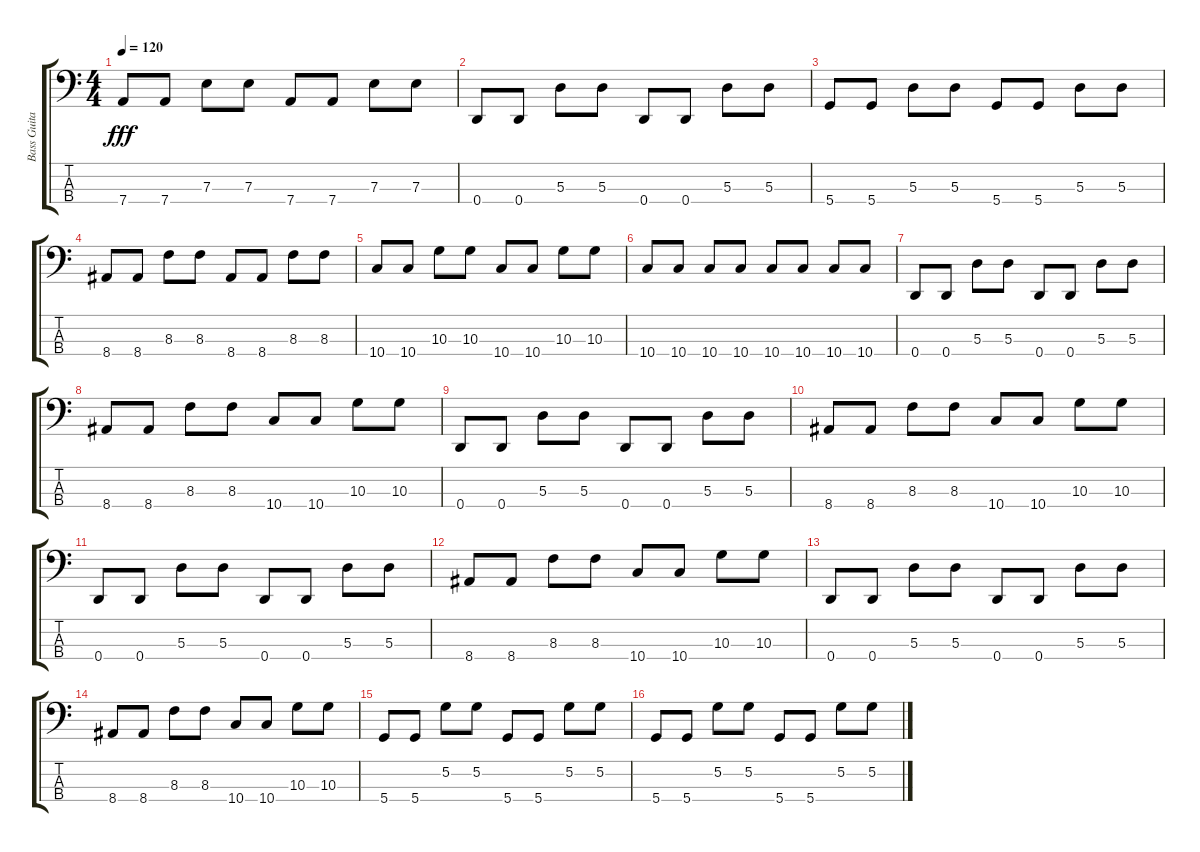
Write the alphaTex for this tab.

\track ("Bass Guitar - Adam" "Bass Guita") {instrument electricbassfinger}
\staff {score tabs}
\tuning (G2 D2 A1 D1) {hide}
\ts (4 4)
\tempo 120
\clef f4
\ks c
7.4.8{dy fff} 7.4.8 7.3.8 7.3.8 7.4.8 7.4.8 7.3.8 7.3.8 |
0.4.8 0.4.8 5.3.8 5.3.8 0.4.8 0.4.8 5.3.8 5.3.8 |
5.4.8 5.4.8 5.3.8 5.3.8 5.4.8 5.4.8 5.3.8 5.3.8 |
8.4.8 8.4.8 8.3.8 8.3.8 8.4.8 8.4.8 8.3.8 8.3.8 |
10.4.8 10.4.8 10.3.8 10.3.8 10.4.8 10.4.8 10.3.8 10.3.8 |
10.4.8 10.4.8 10.4.8 10.4.8 10.4.8 10.4.8 10.4.8 10.4.8 |
0.4.8 0.4.8 5.3.8 5.3.8 0.4.8 0.4.8 5.3.8 5.3.8 |
8.4.8 8.4.8 8.3.8 8.3.8 10.4.8 10.4.8 10.3.8 10.3.8 |
0.4.8 0.4.8 5.3.8 5.3.8 0.4.8 0.4.8 5.3.8 5.3.8 |
8.4.8 8.4.8 8.3.8 8.3.8 10.4.8 10.4.8 10.3.8 10.3.8 |
0.4.8 0.4.8 5.3.8 5.3.8 0.4.8 0.4.8 5.3.8 5.3.8 |
8.4.8 8.4.8 8.3.8 8.3.8 10.4.8 10.4.8 10.3.8 10.3.8 |
0.4.8 0.4.8 5.3.8 5.3.8 0.4.8 0.4.8 5.3.8 5.3.8 |
8.4.8 8.4.8 8.3.8 8.3.8 10.4.8 10.4.8 10.3.8 10.3.8 |
5.4.8 5.4.8 5.2.8 5.2.8 5.4.8 5.4.8 5.2.8 5.2.8 |
5.4.8 5.4.8 5.2.8 5.2.8 5.4.8 5.4.8 5.2.8 5.2.8
